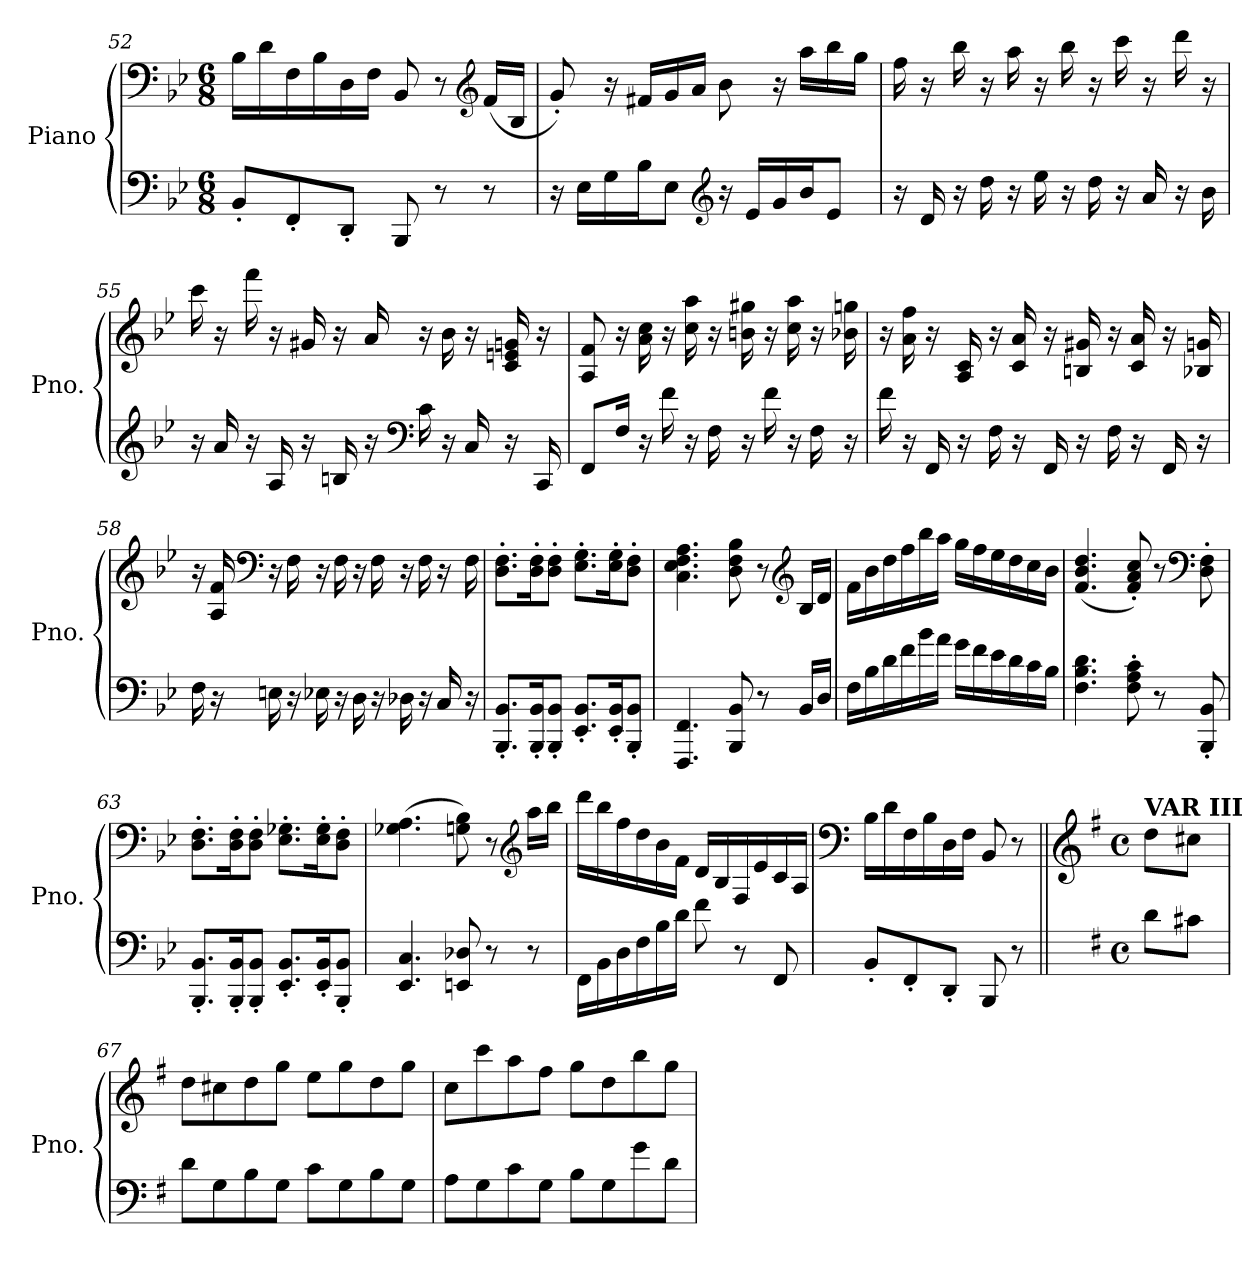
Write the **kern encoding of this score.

**kern	**kern
*part1	*part1
*staff2	*staff1
*I"Piano	*
*I'Pno.	*
*clefF4	*clefF4
*k[b-e-]	*k[b-e-]
*M6/8	*M6/8
=52	=52
8BB-'/L	16B-\LL
.	16d\
8FF'/	16F\
.	16B-\
8DD'/J	16D\
.	16F\JJ
8BBB-/	8BB-/
8r	8r
*	*clefG2
8r	(<16f/LL
.	16B-/JJ
=53	=53
16r	8g'/)
16E-\LL	.
16G\	16r
16B-\J	16f#X/LL
8E-\J	16g/
.	16a/JJ
*clefG2	*
16r	8b-\
16e-/LL	.
16g/	16r
16b-/J	16aa\LL
8e-/J	16bb-\
.	16gg\JJ
!!LO:LB:g=z
=54	=54
16r	16ff\
16d/	16r
16r	16bb-\
16dd\	16r
16r	16aa\
16ee-\	16r
16r	16bb-\
16dd\	16r
16r	16ccc\
16a/	16r
16r	16ddd\
16b-\	16r
=55	=55
16r	16ccc\
16a/	16r
16r	16fff\
16A/	16r
16r	16g#X/
16Bn/	16r
16r	16a/
*clefF4	*
16c\	16r
16r	16b-\
16C/	16r
16r	16c/ 16en/ 16gn/
16CC/	16r
=56	=56
8FF/L	8A/ 8f/
16F/Jk	16r
16r	16a\ 16cc\
16f\	16r
16r	16cc\ 16aa\
16F\	16r
16r	16bn\ 16gg#X\
16f\	16r
16r	16cc\ 16aa\
16F\	16r
16r	16b-X\ 16ggn\
!!LO:LB:g=z
=57	=57
16f\	16r
16r	16a\ 16ff\
16FF/	16r
16r	16A/ 16c/
16F\	16r
16r	16c/ 16a/
16FF/	16r
16r	16Bn/ 16g#X/
16F\	16r
16r	16c/ 16a/
16FF/	16r
16r	16B-X/ 16gn/
=58	=58
16F\	16r
16r	16A/ 16f/
*	*clefF4
16En\	16r
16r	16F\
16E-X\	16r
16r	16F\
16D\	16r
16r	16F\
16D-X\	16r
16r	16F\
16C/	16r
16r	16F\
=59	=59
8.BBB-/' 8.BB-/'L	8.D\' 8.F\'L
16BBB-/' 16BB-/'K	16D\' 16F\'K
8BBB-/' 8BB-/'J	8D\' 8F\'J
8.EE-/' 8.BB-/'L	8.E-\' 8.G\'L
16EE-/' 16BB-/'K	16E-\' 16G\'K
8BBB-/' 8BB-/'J	8D\' 8F\'J
!!LO:LB:g=z
=60	=60
4.FFF/ 4.FF/	4.C\ 4.E-\ 4.F\ 4.A\
8BBB-/ 8BB-/	8D\ 8F\ 8B-\
8r	8r
*	*clefG2
16BB-/LL	16B-/LL
16D/JJ	16d/JJ
=61	=61
16F\LL	16f\LL
16B-\	16b-\
16d\	16dd\
16f\	16ff\
16b-\	16bb-\
16a\JJ	16aa\JJ
16g\LL	16gg\LL
16f\	16ff\
16e-\	16ee-\
16d\	16dd\
16c\	16cc\
16B-\JJ	16b-\JJ
=62	=62
4.F\ 4.B-\ 4.d\	(<4.f/ 4.b-/ 4.dd/
8F\' 8A\' 8c\'	8f/' 8a/' 8cc/')
8r	8r
*	*clefF4
8BBB-/' 8BB-/'	8D\' 8F\'
=63	=63
8.BBB-/' 8.BB-/'L	8.D\' 8.F\'L
16BBB-/' 16BB-/'K	16D\' 16F\'K
8BBB-/' 8BB-/'J	8D\' 8F\'J
8.EE-/' 8.BB-/'L	8.E-\' 8.G-X\'L
16EE-/' 16BB-/'K	16E-\' 16G-\'K
8BBB-/' 8BB-/'J	8D\' 8F\'J
!!LO:LB:g=z
=64	=64
4.EE-/ 4.C/	(>4.G-X\ 4.A\
8EEn/ 8D-X/	8Gn\ 8B-\)
8r	8r
*	*clefG2
8r	16aa\LL
.	16bb-\JJ
=65	=65
16FF\LL	16ddd\LL
16BB-\	16bb-\
16D\	16ff\
16F\	16dd\
16B-\	16b-\
16d\JJ	16f\JJ
8f\	16d/LL
.	16B-/
8r	16F/
.	16e-/
8FF/	16c/
.	16A/JJ
=66	=66
*	*clefF4
8BB-'/L	16B-\LL
.	16d\
8FF'/	16F\
.	16B-\
8DD'/J	16D\
.	16F\JJ
8BBB-/	8BB-/
8r	8r
=66X3||	=66X3||
*	*clefG2
*k[f#]	*k[f#]
*M4/4	*M4/4
*met(c)	*met(c)
!	!LO:TX:a:B:t=VAR III
8d\L	8dd\L
8c#X\J	8cc#X\J
!!LO:LB:g=z
=67	=67
8d\L	8dd\L
8G\	8cc#X\
8B\	8dd\
8G\J	8gg\J
8c\L	8ee\L
8G\	8gg\
8B\	8dd\
8G\J	8gg\J
=68	=68
8A\L	8cc\L
8G\	8ccc\
8c\	8aa\
8G\J	8ff#\J
8B\L	8gg\L
8G\	8dd\
8g\	8bb\
8d\J	8gg\J
=	=
*-	*-
